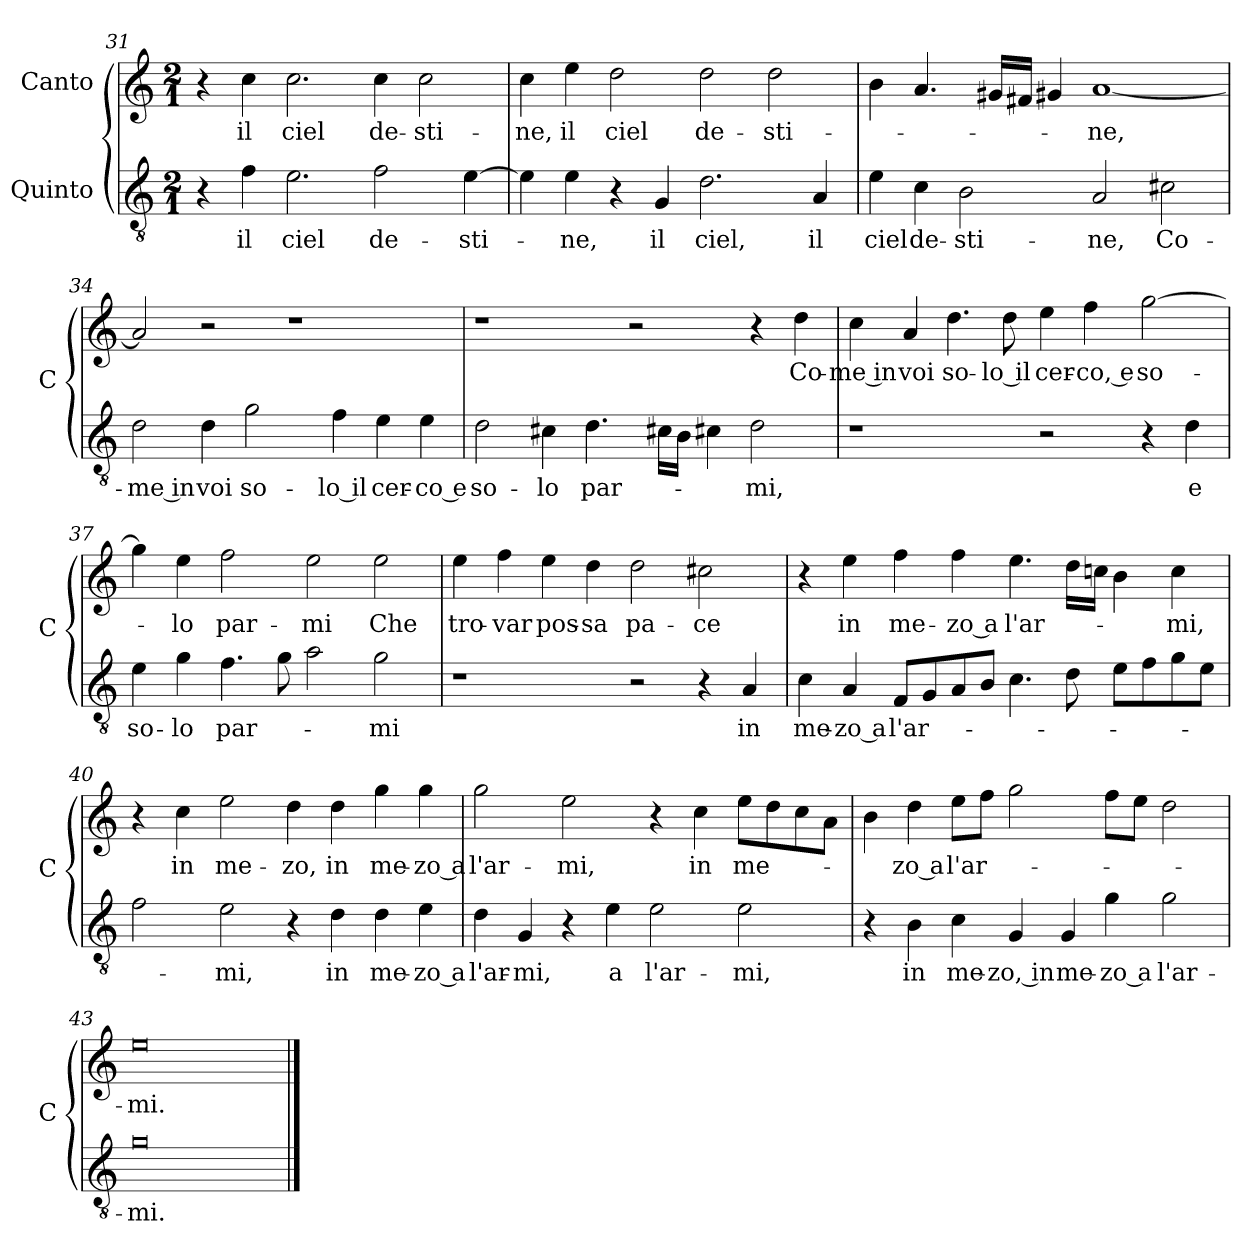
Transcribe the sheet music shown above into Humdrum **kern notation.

**kern	**text	**kern	**text
*part2	*part2	*part1	*part1
*staff2	*staff2	*staff1	*staff1
*I"Quinto	*	*I"Canto	*
*	*	*I'C	*
*clefGv2	*	*clefG2	*
*k[]	*	*k[]	*
*C:	*	*C:	*
*M2/1	*	*M2/1	*
=31	=31	=31	=31
4r	.	4r	.
4f	il	4cc	il
2.e	ciel	2.cc	ciel
2f	de-	4cc	de-
.	.	2cc	-sti-
[4e	-sti-	.	.
=32	=32	=32	=32
4e]	.	4cc	-ne,
4e	-ne,	4ee	il
4r	.	2dd	ciel
4G	il	.	.
2.d	ciel,	2dd	de-
.	.	2dd	-sti-
4A	il	.	.
=33	=33	=33	=33
4e	ciel	4b	.
4c	de-	4.a	.
2B	-sti-	.	.
.	.	16g#XLL	.
.	.	16f#XJJ	.
.	.	4g#X	.
2A	-ne,	[1a	-ne,
2c#X	Co-	.	.
=34	=34	=34	=34
2d	-me in	2a]	.
4d	voi	2r	.
2g	so-	.	.
.	.	1r	.
4f	-lo il	.	.
4e	cer-	.	.
4e	-co e	.	.
=35	=35	=35	=35
2d	so-	1r	.
4c#X	-lo	.	.
4.d	par-	.	.
.	.	2r	.
16c#XLL	.	.	.
16BJJ	.	.	.
4c#X	.	.	.
2d	-mi,	4r	.
.	.	4dd	Co-
=36	=36	=36	=36
1r	.	4cc	-me in
.	.	4a	voi
.	.	4.dd	so-
.	.	8dd	-lo il
2r	.	4ee	cer-
.	.	4ff	-co, e
4r	.	[2gg	so-
4d	e	.	.
=37	=37	=37	=37
4e	so-	4gg]	.
4g	-lo	4ee	-lo
4.f	par-	2ff	par-
8g	.	.	.
2a	.	2ee	-mi
2g	-mi	2ee	Che
=38	=38	=38	=38
1r	.	4ee	tro-
.	.	4ff	-var
.	.	4ee	pos-
.	.	4dd	-sa
2r	.	2dd	pa-
4r	.	2cc#X	-ce
4A	in	.	.
=39	=39	=39	=39
4c	me-	4r	.
4A	-zo a	4ee	in
8FL	l'ar-	4ff	me-
8G	.	.	.
8A	.	4ff	-zo a
8BJ	.	.	.
4.c	.	4.ee	l'ar-
8d	.	16ddLL	.
.	.	16ccnJJ	.
8eL	.	4b	.
8f	.	.	.
8g	.	4cc	-mi,
8eJ	.	.	.
=40	=40	=40	=40
2f	.	4r	.
.	.	4cc	in
2e	-mi,	2ee	me-
4r	.	4dd	-zo,
4d	in	4dd	in
4d	me-	4gg	me-
4e	-zo a	4gg	-zo a
=41	=41	=41	=41
4d	l'ar-	2gg	l'ar-
4G	-mi,	.	.
4r	.	2ee	-mi,
4e	a	.	.
2e	l'ar-	4r	.
.	.	4cc	in
2e	-mi,	8eeL	me-
.	.	8dd	.
.	.	8cc	.
.	.	8aJ	.
=42	=42	=42	=42
4r	.	4b	.
4B	in	4dd	-zo a
4c	me-	8eeL	l'ar-
.	.	8ffJ	.
4G	-zo, in	2gg	.
4G	me-	.	.
4g	-zo a	8ffL	.
.	.	8eeJ	.
2g	l'ar-	2dd	.
=43	=43	=43	=43
0g	-mi.	0ee	-mi.
==	==	==	==
*-	*-	*-	*-
